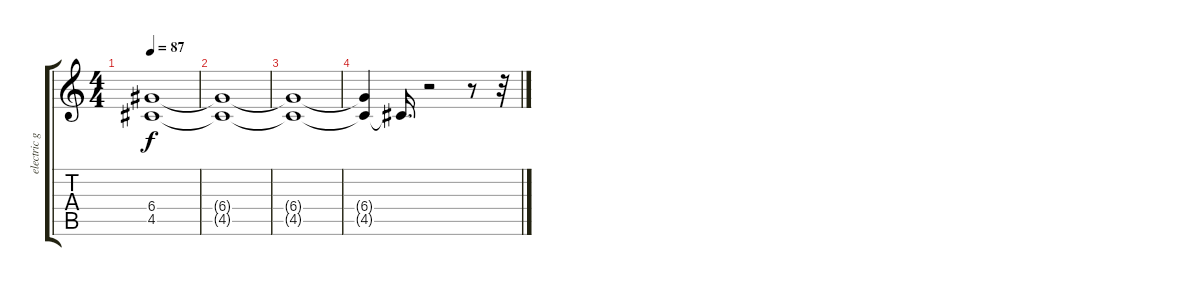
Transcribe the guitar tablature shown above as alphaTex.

\track ("electric guitar" "electric g") {instrument overdrivenguitar}
\staff {score tabs}
\tuning (E4 B3 G3 D3 A2 E2) {hide}
\ts (4 4)
\tempo 87
\clef g2
\ks c
(6.4{t} 4.5{t}).1{dy f} |
(6.4{t} 4.5{t}).1 |
(6.4{t} 4.5{t}).1 |
(6.4{t} 4.5{t}).4 4.5{t}.16{d} r.2 r.8 r.32
